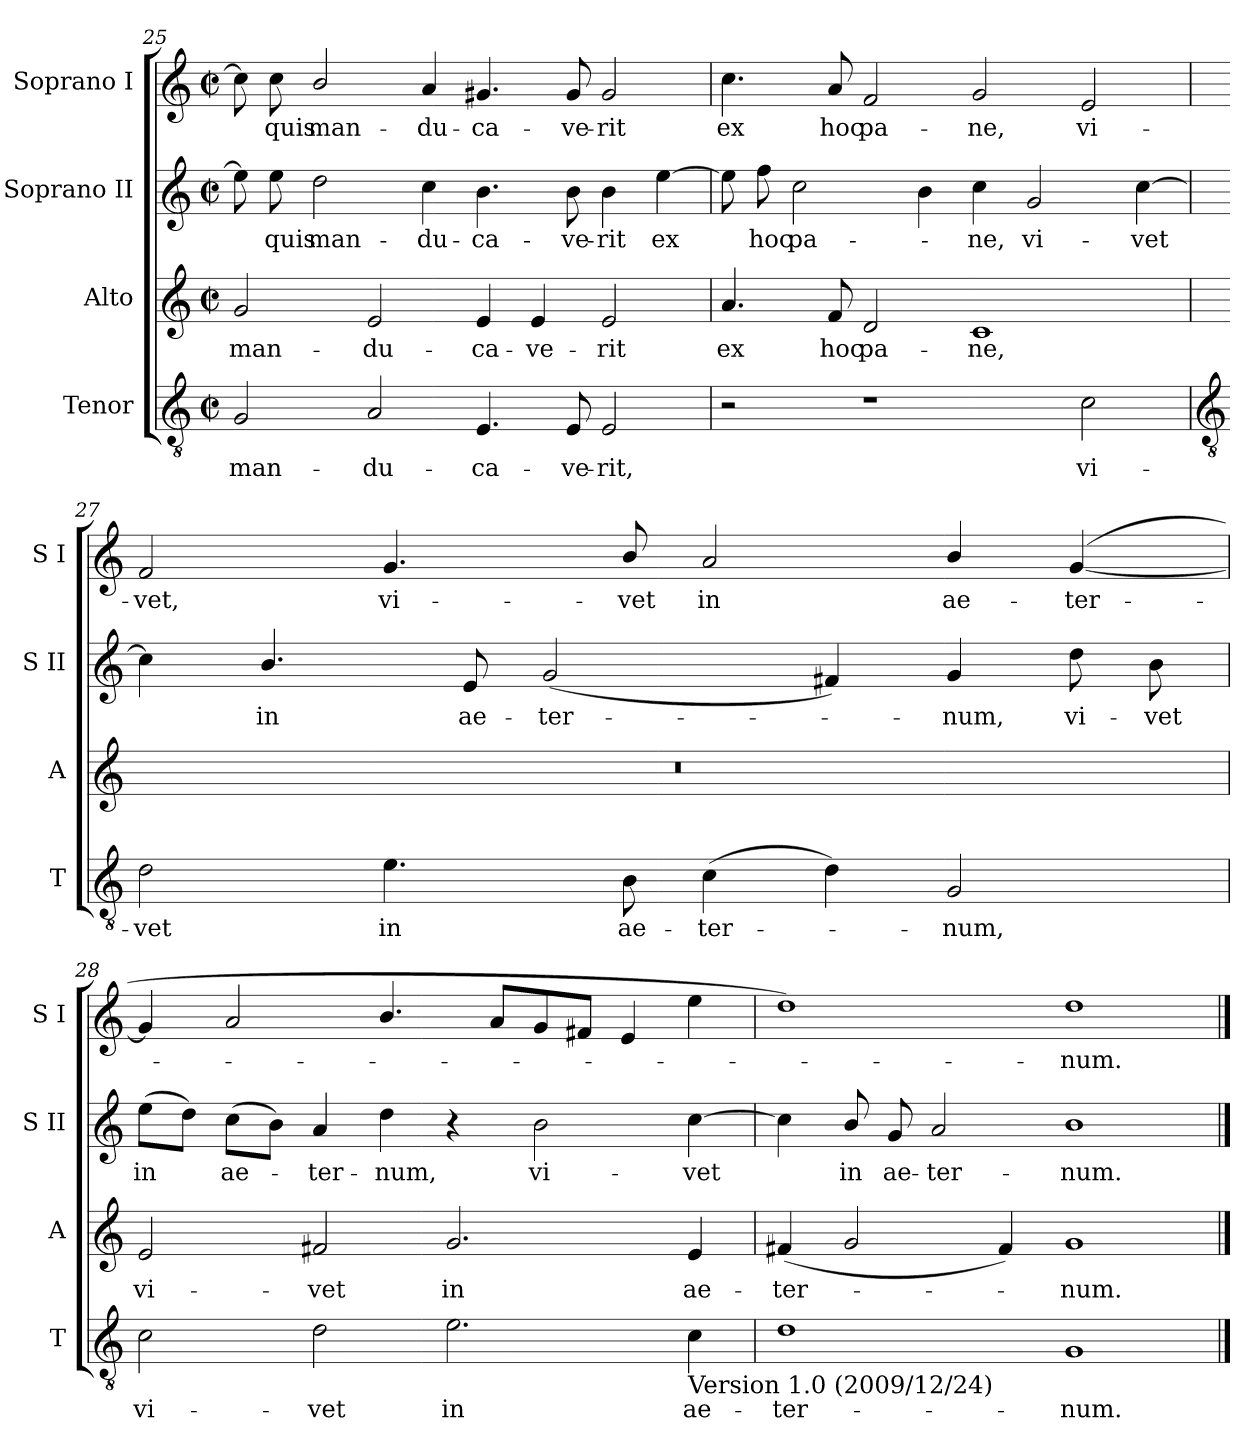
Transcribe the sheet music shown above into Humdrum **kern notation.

**kern	**text	**kern	**text	**kern	**text	**kern	**text
*part4	*part4	*part3	*part3	*part2	*part2	*part1	*part1
*staff4	*staff4	*staff3	*staff3	*staff2	*staff2	*staff1	*staff1
*I"Tenor	*	*I"Alto	*	*I"Soprano II	*	*I"Soprano I	*
*I'T	*	*I'A	*	*I'S II	*	*I'S I	*
*clefGv2	*	*clefG2	*	*clefG2	*	*clefG2	*
*k[]	*	*k[]	*	*k[]	*	*k[]	*
*C:	*	*C:	*	*C:	*	*C:	*
*M4/2	*	*M4/2	*	*M4/2	*	*M4/2	*
*met(c|)	*	*met(c|)	*	*met(c|)	*	*met(c|)	*
=25	=25	=25	=25	=25	=25	=25	=25
!	!LO:LY:b	!	!LO:LY:b	!	!	!	!
2G	man-	2g	man-	8ee]	.	8cc]	.
!	!	!	!	!	!LO:LY:b	!	!LO:LY:b
.	.	.	.	8ee	quis	8cc	quis
!	!	!	!	!	!LO:LY:b	!	!LO:LY:b
.	.	.	.	2dd	man-	2b/	man-
!	!LO:LY:b	!	!LO:LY:b	!	!	!	!
2A	-du-	2e	-du-	.	.	.	.
!	!	!	!	!	!LO:LY:b	!	!LO:LY:b
.	.	.	.	4cc	-du-	4a	-du-
!	!LO:LY:b	!	!LO:LY:b	!	!LO:LY:b	!	!LO:LY:b
4.E	-ca-	4e	-ca-	4.b	-ca-	4.g#X	-ca-
!	!	!	!LO:LY:b	!	!	!	!
.	.	4e	-ve-	.	.	.	.
!	!LO:LY:b	!	!	!	!LO:LY:b	!	!LO:LY:b
8E	-ve-	.	.	8b	-ve-	8g#	-ve-
!	!LO:LY:b	!	!LO:LY:b	!	!LO:LY:b	!	!LO:LY:b
2E	-rit,	2e	-rit	4b	-rit	2g#	-rit
!	!	!	!	!	!LO:LY:b	!	!
.	.	.	.	[4ee	ex	.	.
=26	=26	=26	=26	=26	=26	=26	=26
!	!	!	!LO:LY:b	!	!	!	!LO:LY:b
2r	.	4.a	ex	8ee]	.	4.cc	ex
!	!	!	!	!	!LO:LY:b	!	!
.	.	.	.	8ff	hoc	.	.
!	!	!	!	!	!LO:LY:b	!	!
.	.	.	.	2cc	pa-	.	.
!	!	!	!LO:LY:b	!	!	!	!LO:LY:b
.	.	8f	hoc	.	.	8a	hoc
!	!	!	!LO:LY:b	!	!	!	!LO:LY:b
1r	.	2d	pa-	.	.	2f	pa-
.	.	.	.	4b	.	.	.
!	!	!	!LO:LY:b	!	!LO:LY:b	!	!LO:LY:b
.	.	1c	-ne,	4cc	ne,	2g	-ne,
!	!	!	!	!	!LO:LY:b	!	!
.	.	.	.	2g	vi-	.	.
!	!LO:LY:b	!	!	!	!	!	!LO:LY:b
2c	vi-	.	.	.	.	2e	vi-
!	!	!	!	!	!LO:LY:b	!	!
.	.	.	.	[4cc	-vet	.	.
!!LO:LB:g=z
=27	=27	=27	=27	=27	=27	=27	=27
*clefGv2	*	*	*	*	*	*	*
!	!LO:LY:b	!	!	!	!	!	!LO:LY:b
2d	-vet	0r	.	4cc]	.	2f	-vet,
!	!	!	!	!	!LO:LY:b	!	!
.	.	.	.	4.b/	in	.	.
!	!LO:LY:b	!	!	!	!	!	!LO:LY:b
4.e	in	.	.	.	.	4.g	vi-
!	!	!	!	!	!LO:LY:b	!	!
.	.	.	.	8e	ae-	.	.
!	!	!	!	!	!LO:LY:b	!	!
.	.	.	.	(<2g	-ter-	.	.
!	!LO:LY:b	!	!	!	!	!	!LO:LY:b
8B	ae-	.	.	.	.	8b/	-vet
!	!LO:LY:b	!	!	!	!	!	!LO:LY:b
(>4c	-ter-	.	.	.	.	2a	in
4d)	.	.	.	4f#X)	.	.	.
!	!LO:LY:b	!	!	!	!LO:LY:b	!	!LO:LY:b
2G	num,	.	.	4g	num,	4b/	ae-
!	!	!	!	!	!LO:LY:b	!	!LO:LY:b
.	.	.	.	8dd	vi-	(<[4g	-ter-
!	!	!	!	!	!LO:LY:b	!	!
.	.	.	.	8b	-vet	.	.
=28	=28	=28	=28	=28	=28	=28	=28
!	!LO:LY:b	!	!LO:LY:b	!	!LO:LY:b	!	!
2c	vi-	2e	vi-	(>8eeL	in	4g]	.
.	.	.	.	8ddJ)	.	.	.
!	!	!	!	!	!LO:LY:b	!	!
.	.	.	.	(>8ccL	ae-	2a	.
.	.	.	.	8bJ)	.	.	.
!	!LO:LY:b	!	!LO:LY:b	!	!LO:LY:b	!	!
2d	-vet	2f#X	-vet	4a	ter-	.	.
!	!	!	!	!	!LO:LY:b	!	!
.	.	.	.	4dd	-num,	4.b/	.
!	!LO:LY:b	!	!LO:LY:b	!	!	!	!
2.e	in	2.g	in	4r	.	.	.
.	.	.	.	.	.	8aL	.
!	!	!	!	!	!LO:LY:b	!	!
.	.	.	.	2b	vi-	8g	.
.	.	.	.	.	.	8f#XJ	.
.	.	.	.	.	.	4e	.
!LO:TX:b:t=Version 1.0 (2009/12/24)	!	!	!	!	!	!	!
!	!LO:LY:b	!	!LO:LY:b	!	!LO:LY:b	!	!
4c	ae-	4e	ae-	[4cc	-vet	4ee	.
=29	=29	=29	=29	=29	=29	=29	=29
!	!LO:LY:b	!	!LO:LY:b	!	!	!	!
1d	-ter-	(<4f#X	-ter-	4cc]	.	1dd)	.
!	!	!	!	!	!LO:LY:b	!	!
.	.	2g	.	8b/	in	.	.
!	!	!	!	!	!LO:LY:b	!	!
.	.	.	.	8g	ae-	.	.
!	!	!	!	!	!LO:LY:b	!	!
.	.	.	.	2a	-ter-	.	.
.	.	4f#)	.	.	.	.	.
!	!LO:LY:b	!	!LO:LY:b	!	!LO:LY:b	!	!LO:LY:b
1G	-num.	1g	num.	1b	-num.	1dd	num.
==	==	==	==	==	==	==	==
*-	*-	*-	*-	*-	*-	*-	*-
